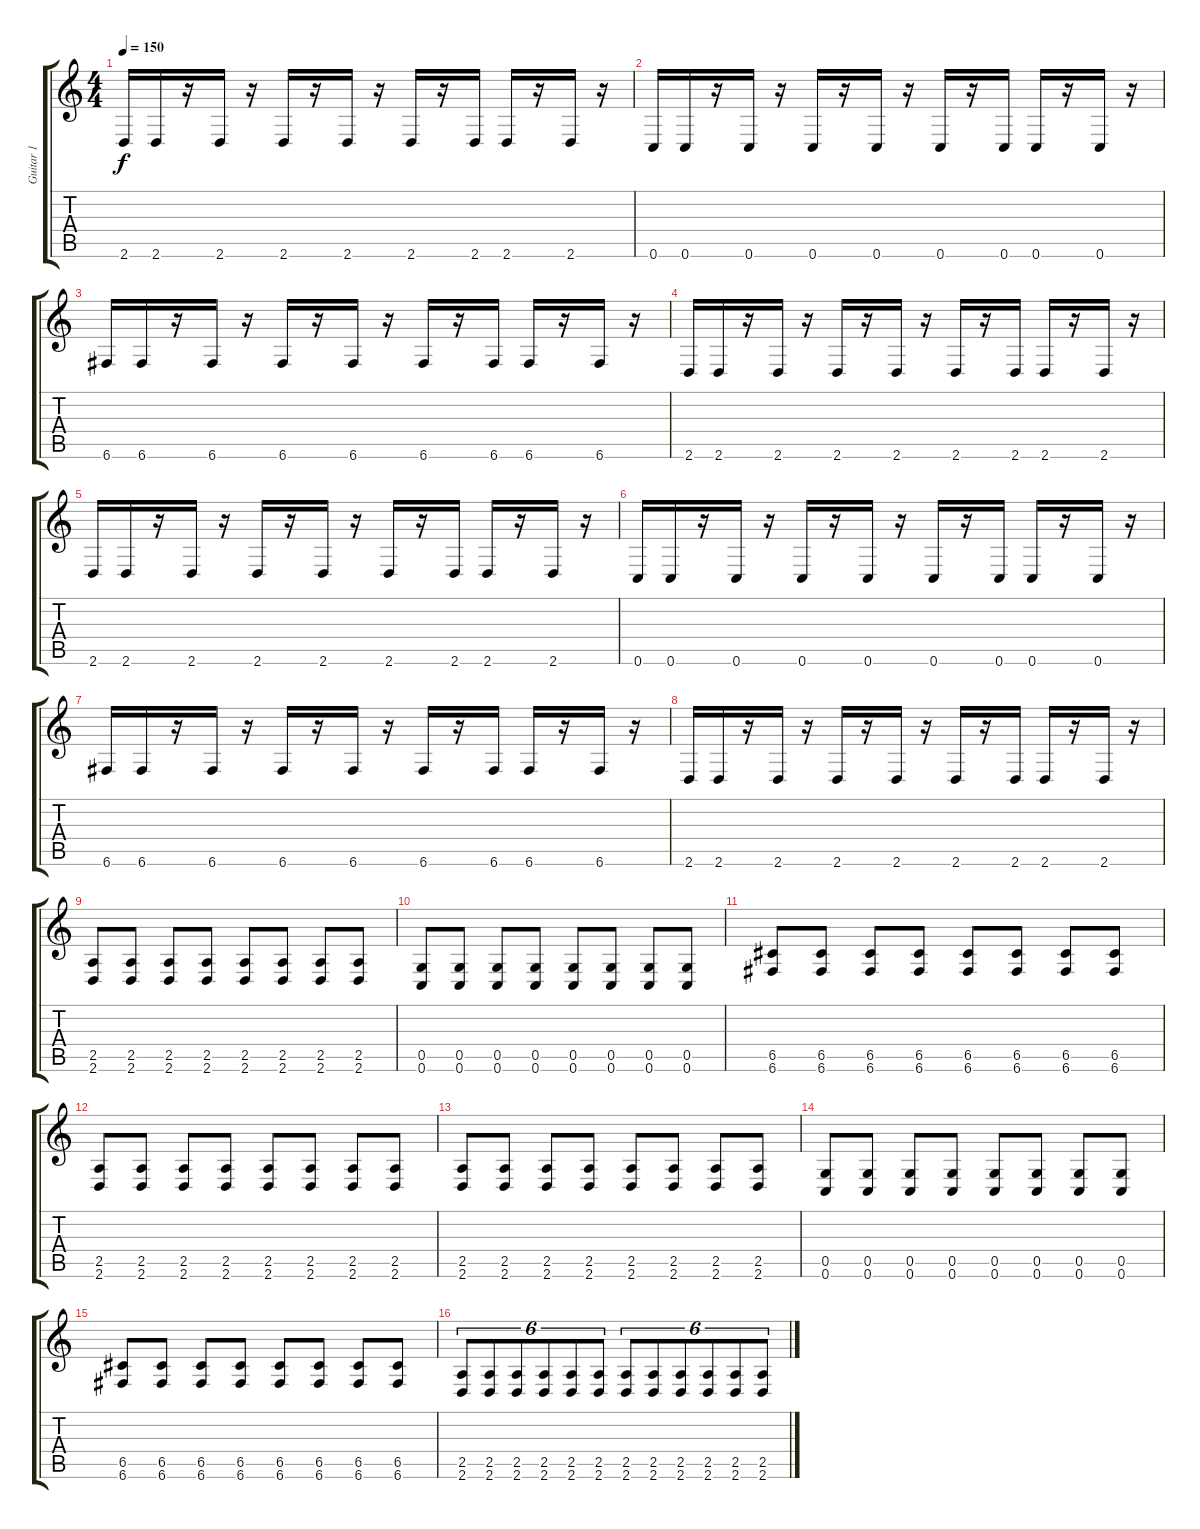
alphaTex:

\track ("Guitar 1" "Guitar 1") {instrument distortionguitar}
\staff {score tabs}
\tuning (D4 A3 F3 C3 G2 C2) {hide}
\ts (4 4)
\tempo 150
\clef g2
\ks c
2.6.16{dy f} 2.6.16 r.16 2.6.16 r.16 2.6.16 r.16 2.6.16 r.16 2.6.16 r.16 2.6.16 2.6.16 r.16 2.6.16 r.16 |
0.6.16 0.6.16 r.16 0.6.16 r.16 0.6.16 r.16 0.6.16 r.16 0.6.16 r.16 0.6.16 0.6.16 r.16 0.6.16 r.16 |
6.6.16 6.6.16 r.16 6.6.16 r.16 6.6.16 r.16 6.6.16 r.16 6.6.16 r.16 6.6.16 6.6.16 r.16 6.6.16 r.16 |
2.6.16 2.6.16 r.16 2.6.16 r.16 2.6.16 r.16 2.6.16 r.16 2.6.16 r.16 2.6.16 2.6.16 r.16 2.6.16 r.16 |
2.6.16 2.6.16 r.16 2.6.16 r.16 2.6.16 r.16 2.6.16 r.16 2.6.16 r.16 2.6.16 2.6.16 r.16 2.6.16 r.16 |
0.6.16 0.6.16 r.16 0.6.16 r.16 0.6.16 r.16 0.6.16 r.16 0.6.16 r.16 0.6.16 0.6.16 r.16 0.6.16 r.16 |
6.6.16 6.6.16 r.16 6.6.16 r.16 6.6.16 r.16 6.6.16 r.16 6.6.16 r.16 6.6.16 6.6.16 r.16 6.6.16 r.16 |
2.6.16 2.6.16 r.16 2.6.16 r.16 2.6.16 r.16 2.6.16 r.16 2.6.16 r.16 2.6.16 2.6.16 r.16 2.6.16 r.16 |
(2.5 2.6).8 (2.5 2.6).8 (2.5 2.6).8 (2.5 2.6).8 (2.5 2.6).8 (2.5 2.6).8 (2.5 2.6).8 (2.5 2.6).8 |
(0.5 0.6).8 (0.5 0.6).8 (0.5 0.6).8 (0.5 0.6).8 (0.5 0.6).8 (0.5 0.6).8 (0.5 0.6).8 (0.5 0.6).8 |
(6.5 6.6).8 (6.5 6.6).8 (6.5 6.6).8 (6.5 6.6).8 (6.5 6.6).8 (6.5 6.6).8 (6.5 6.6).8 (6.5 6.6).8 |
(2.5 2.6).8 (2.5 2.6).8 (2.5 2.6).8 (2.5 2.6).8 (2.5 2.6).8 (2.5 2.6).8 (2.5 2.6).8 (2.5 2.6).8 |
(2.5 2.6).8 (2.5 2.6).8 (2.5 2.6).8 (2.5 2.6).8 (2.5 2.6).8 (2.5 2.6).8 (2.5 2.6).8 (2.5 2.6).8 |
(0.5 0.6).8 (0.5 0.6).8 (0.5 0.6).8 (0.5 0.6).8 (0.5 0.6).8 (0.5 0.6).8 (0.5 0.6).8 (0.5 0.6).8 |
(6.5 6.6).8 (6.5 6.6).8 (6.5 6.6).8 (6.5 6.6).8 (6.5 6.6).8 (6.5 6.6).8 (6.5 6.6).8 (6.5 6.6).8 |
(2.5 2.6).8{tu (6 4)} (2.5 2.6).8{tu (6 4)} (2.5 2.6).8{tu (6 4)} (2.5 2.6).8{tu (6 4)} (2.5 2.6).8{tu (6 4)} (2.5 2.6).8{tu (6 4)} (2.5 2.6).8{tu (6 4)} (2.5 2.6).8{tu (6 4)} (2.5 2.6).8{tu (6 4)} (2.5 2.6).8{tu (6 4)} (2.5 2.6).8{tu (6 4)} (2.5 2.6).8{tu (6 4)}
